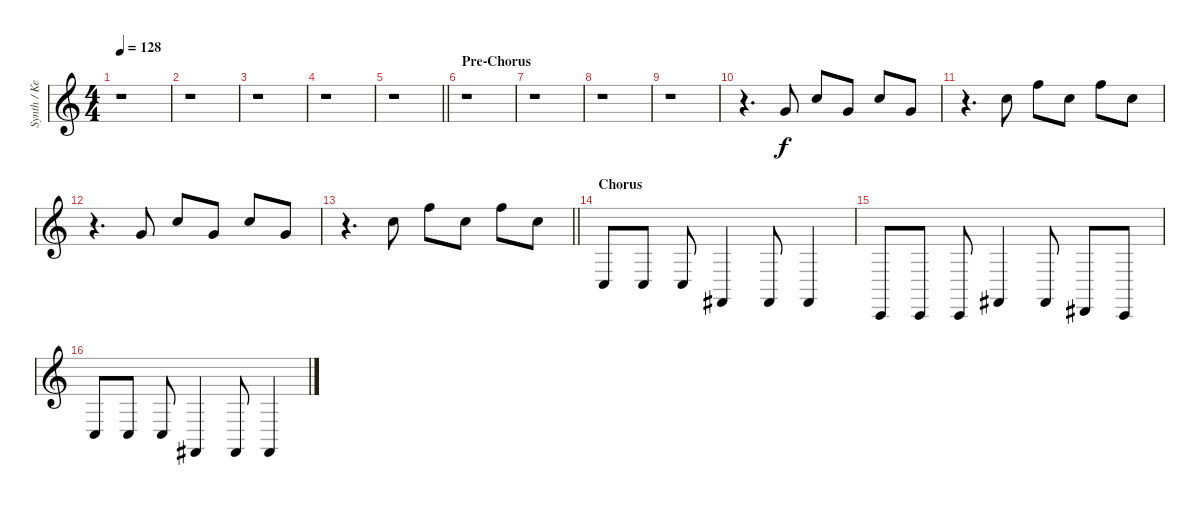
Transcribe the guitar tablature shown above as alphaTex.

\track ("Synth / Keyboard" "Synth / Ke") {instrument brightacousticpiano}
\staff {score}
\tuning (D4 A3 F3 C3 G2 C2) {hide}
\ts (4 4)
\tempo 128
\clef g2
\ks c
r.1{dy f} |
r.1 |
r.1 |
r.1 |
\barLineRight lightlight
r.1 |
\section ("" "Pre-Chorus")
r.1 |
r.1 |
r.1 |
r.1 |
r.4{d volume 10 instrument brightacousticpiano} 14.3.8 15.2.8 14.3.8 15.2.8 14.3.8 |
r.4{d} 15.2.8 15.1.8 15.2.8 15.1.8 15.2.8 |
r.4{d} 14.3.8 15.2.8 14.3.8 15.2.8 14.3.8 |
\barLineRight lightlight
r.4{d} 15.2.8 15.1.8 15.2.8 15.1.8 15.2.8 |
\section ("" "Chorus")
5.5.8{volume 16 instrument lead2sawtooth} 5.5.8 5.5.8 6.6.4 6.6.8 6.6.4 |
0.6.8 0.6.8 0.6.8 6.6.4 6.6.8 3.6.8 0.6.8 |
5.5.8 5.5.8 5.5.8 6.6.4 6.6.8 6.6.4
